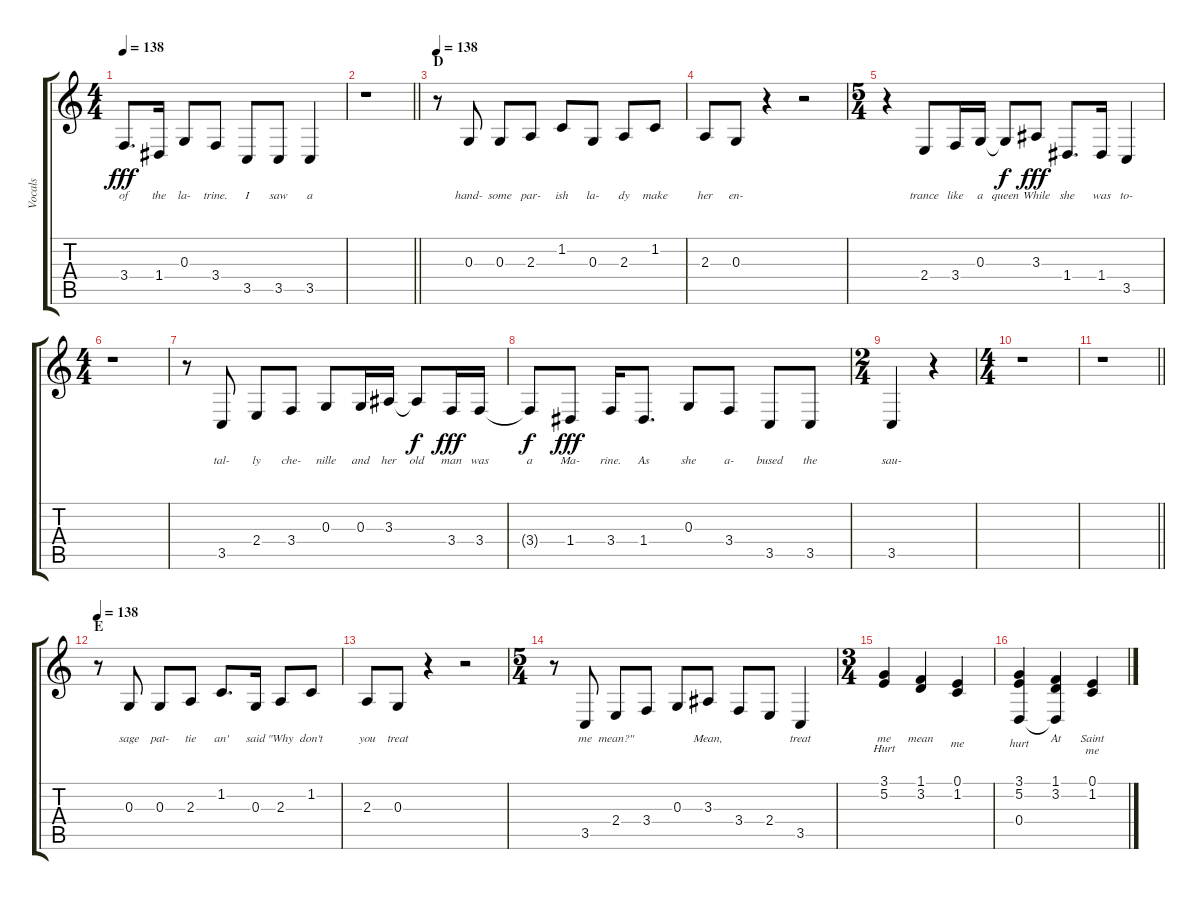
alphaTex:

\track ("Vocals" "Vocals") {instrument lead6voice}
\staff {score tabs}
\tuning (E4 B3 G3 D3 A2 E2) {hide}
\ts (4 4)
\tempo 138
\clef g2
\ks c
3.4.8{d lyrics (0 "of") lyrics (1 "") lyrics (2 "") lyrics (3 "") lyrics (4 "") dy fff} 1.4.16{lyrics (0 "the") lyrics (1 "") lyrics (2 "") lyrics (3 "") lyrics (4 "")} 0.3.8{lyrics (0 "la-") lyrics (1 "") lyrics (2 "") lyrics (3 "") lyrics (4 "")} 3.4.8{lyrics (0 "trine.") lyrics (1 "") lyrics (2 "") lyrics (3 "") lyrics (4 "")} 3.5.8{lyrics (0 "I") lyrics (1 "") lyrics (2 "") lyrics (3 "") lyrics (4 "")} 3.5.8{lyrics (0 "saw") lyrics (1 "") lyrics (2 "") lyrics (3 "") lyrics (4 "")} 3.5.4{lyrics (0 "a") lyrics (1 "") lyrics (2 "") lyrics (3 "") lyrics (4 "")} |
\barLineRight lightlight
r.1 |
\section ("" "D")
\tempo 138
r.8 0.3.8{lyrics (0 "hand-") lyrics (1 "") lyrics (2 "") lyrics (3 "") lyrics (4 "")} 0.3.8{lyrics (0 "some") lyrics (1 "") lyrics (2 "") lyrics (3 "") lyrics (4 "")} 2.3.8{lyrics (0 "par-") lyrics (1 "") lyrics (2 "") lyrics (3 "") lyrics (4 "")} 1.2.8{lyrics (0 "ish") lyrics (1 "") lyrics (2 "") lyrics (3 "") lyrics (4 "")} 0.3.8{lyrics (0 "la-") lyrics (1 "") lyrics (2 "") lyrics (3 "") lyrics (4 "")} 2.3.8{lyrics (0 "dy") lyrics (1 "") lyrics (2 "") lyrics (3 "") lyrics (4 "")} 1.2.8{lyrics (0 "make") lyrics (1 "") lyrics (2 "") lyrics (3 "") lyrics (4 "")} |
2.3.8{lyrics (0 "her") lyrics (1 "") lyrics (2 "") lyrics (3 "") lyrics (4 "")} 0.3.8{lyrics (0 "en-") lyrics (1 "") lyrics (2 "") lyrics (3 "") lyrics (4 "")} r.4 r.2 |
\ts (5 4)
r.4 2.4.8{lyrics (0 "trance") lyrics (1 "") lyrics (2 "") lyrics (3 "") lyrics (4 "")} 3.4.16{lyrics (0 "like") lyrics (1 "") lyrics (2 "") lyrics (3 "") lyrics (4 "")} 0.3.16{lyrics (0 "a") lyrics (1 "") lyrics (2 "") lyrics (3 "") lyrics (4 "")} 0.3{t}.8{lyrics (0 "queen") lyrics (1 "") lyrics (2 "") lyrics (3 "") lyrics (4 "") dy f} 3.3.8{lyrics (0 "While") lyrics (1 "") lyrics (2 "") lyrics (3 "") lyrics (4 "") dy fff} 1.4.8{d lyrics (0 "she") lyrics (1 "") lyrics (2 "") lyrics (3 "") lyrics (4 "")} 1.4.16{lyrics (0 "was") lyrics (1 "") lyrics (2 "") lyrics (3 "") lyrics (4 "")} 3.5.4{lyrics (0 "to-") lyrics (1 "") lyrics (2 "") lyrics (3 "") lyrics (4 "")} |
\ts (4 4)
r.1 |
r.8 3.5.8{lyrics (0 "tal-") lyrics (1 "") lyrics (2 "") lyrics (3 "") lyrics (4 "")} 2.4.8{lyrics (0 "ly") lyrics (1 "") lyrics (2 "") lyrics (3 "") lyrics (4 "")} 3.4.8{lyrics (0 "che-") lyrics (1 "") lyrics (2 "") lyrics (3 "") lyrics (4 "")} 0.3.8{lyrics (0 "nille") lyrics (1 "") lyrics (2 "") lyrics (3 "") lyrics (4 "")} 0.3.16{lyrics (0 "and") lyrics (1 "") lyrics (2 "") lyrics (3 "") lyrics (4 "")} 3.3.16{lyrics (0 "her") lyrics (1 "") lyrics (2 "") lyrics (3 "") lyrics (4 "")} 3.3{t}.8{lyrics (0 "old") lyrics (1 "") lyrics (2 "") lyrics (3 "") lyrics (4 "") dy f} 3.4.16{lyrics (0 "man") lyrics (1 "") lyrics (2 "") lyrics (3 "") lyrics (4 "") dy fff} 3.4.16{lyrics (0 "was") lyrics (1 "") lyrics (2 "") lyrics (3 "") lyrics (4 "")} |
3.4{t}.8{lyrics (0 "a") lyrics (1 "") lyrics (2 "") lyrics (3 "") lyrics (4 "") dy f} 1.4.8{lyrics (0 "Ma-") lyrics (1 "") lyrics (2 "") lyrics (3 "") lyrics (4 "") dy fff} 3.4.16{lyrics (0 "rine.") lyrics (1 "") lyrics (2 "") lyrics (3 "") lyrics (4 "")} 1.4.8{d lyrics (0 "As") lyrics (1 "") lyrics (2 "") lyrics (3 "") lyrics (4 "")} 0.3.8{lyrics (0 "she") lyrics (1 "") lyrics (2 "") lyrics (3 "") lyrics (4 "")} 3.4.8{lyrics (0 "a-") lyrics (1 "") lyrics (2 "") lyrics (3 "") lyrics (4 "")} 3.5.8{lyrics (0 "bused") lyrics (1 "") lyrics (2 "") lyrics (3 "") lyrics (4 "")} 3.5.8{lyrics (0 "the") lyrics (1 "") lyrics (2 "") lyrics (3 "") lyrics (4 "")} |
\ts (2 4)
3.5.4{lyrics (0 "sau-") lyrics (1 "") lyrics (2 "") lyrics (3 "") lyrics (4 "")} r.4 |
\ts (4 4)
r.1 |
\barLineRight lightlight
r.1 |
\section ("" "E")
\tempo 138
r.8 0.3.8{lyrics (0 "sage") lyrics (1 "") lyrics (2 "") lyrics (3 "") lyrics (4 "")} 0.3.8{lyrics (0 "pat-") lyrics (1 "") lyrics (2 "") lyrics (3 "") lyrics (4 "")} 2.3.8{lyrics (0 "tie") lyrics (1 "") lyrics (2 "") lyrics (3 "") lyrics (4 "")} 1.2.8{d lyrics (0 "an'") lyrics (1 "") lyrics (2 "") lyrics (3 "") lyrics (4 "")} 0.3.16{lyrics (0 "said") lyrics (1 "") lyrics (2 "") lyrics (3 "") lyrics (4 "")} 2.3.8{lyrics (0 "\"Why") lyrics (1 "") lyrics (2 "") lyrics (3 "") lyrics (4 "")} 1.2.8{lyrics (0 "don't") lyrics (1 "") lyrics (2 "") lyrics (3 "") lyrics (4 "")} |
2.3.8{lyrics (0 "you") lyrics (1 "") lyrics (2 "") lyrics (3 "") lyrics (4 "")} 0.3.8{lyrics (0 "treat") lyrics (1 "") lyrics (2 "") lyrics (3 "") lyrics (4 "")} r.4 r.2 |
\ts (5 4)
r.8 3.5.8{lyrics (0 "me") lyrics (1 "") lyrics (2 "") lyrics (3 "") lyrics (4 "")} 2.4.8{lyrics (0 "mean?\"") lyrics (1 "") lyrics (2 "") lyrics (3 "") lyrics (4 "")} 3.4.8{lyrics (0 "") lyrics (1 "") lyrics (2 "") lyrics (3 "") lyrics (4 "")} 0.3.8{lyrics (0 "") lyrics (1 "") lyrics (2 "") lyrics (3 "") lyrics (4 "")} 3.3.8{lyrics (0 "Mean,") lyrics (1 "") lyrics (2 "") lyrics (3 "") lyrics (4 "")} 3.4.8{lyrics (0 "") lyrics (1 "") lyrics (2 "") lyrics (3 "") lyrics (4 "")} 2.4.8{lyrics (0 "") lyrics (1 "") lyrics (2 "") lyrics (3 "") lyrics (4 "")} 3.5.4{lyrics (0 "treat") lyrics (1 "") lyrics (2 "") lyrics (3 "") lyrics (4 "")} |
\ts (3 4)
(3.1 5.2).4{lyrics (0 "me") lyrics (1 "Hurt") lyrics (2 "") lyrics (3 "") lyrics (4 "")} (1.1 3.2).4{lyrics (0 "mean") lyrics (1 "") lyrics (2 "") lyrics (3 "") lyrics (4 "")} (0.1 1.2).4{lyrics (0 "") lyrics (1 "me") lyrics (2 "") lyrics (3 "") lyrics (4 "")} |
(3.1 5.2 0.4).4{lyrics (0 "") lyrics (1 "hurt") lyrics (2 "") lyrics (3 "") lyrics (4 "")} (1.1 3.2 0.4{t}).4{lyrics (0 "At") lyrics (1 "") lyrics (2 "") lyrics (3 "") lyrics (4 "")} (0.1 1.2).4{lyrics (0 "Saint") lyrics (1 "me") lyrics (2 "") lyrics (3 "") lyrics (4 "")}
